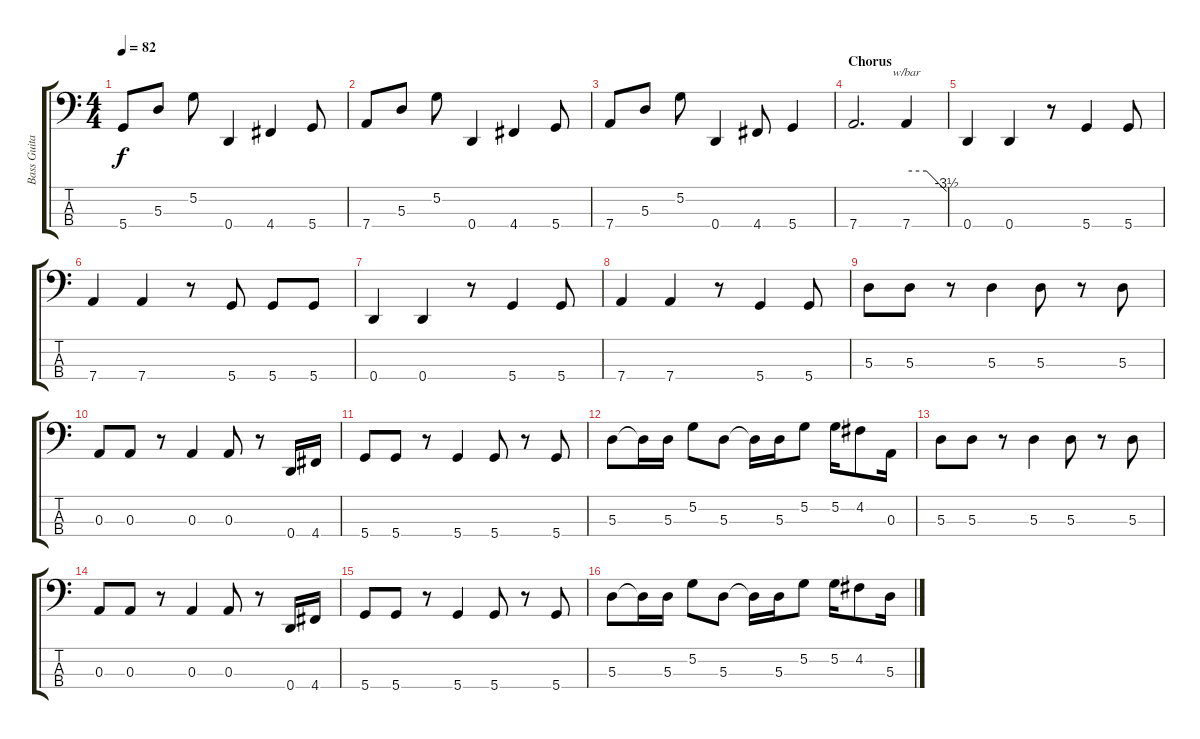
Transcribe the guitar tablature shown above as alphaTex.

\track ("Bass Guitar" "Bass Guita") {instrument electricbassfinger}
\staff {score tabs}
\tuning (G2 D2 A1 D1) {hide}
\ts (4 4)
\tempo 82
\clef f4
\ks c
5.4.8{dy f} 5.3.8 5.2.8 0.4.4 4.4.4 5.4.8 |
7.4.8 5.3.8 5.2.8 0.4.4 4.4.4 5.4.8 |
7.4.8 5.3.8 5.2.8 0.4.4 4.4.8 5.4.4 |
\section ("" "Chorus")
7.4.2{d} 7.4.4{tbe (custom default 0 0 30 0 60 -14)} |
0.4.4 0.4.4 r.8 5.4.4 5.4.8 |
7.4.4 7.4.4 r.8 5.4.8 5.4.8 5.4.8 |
0.4.4 0.4.4 r.8 5.4.4 5.4.8 |
7.4.4 7.4.4 r.8 5.4.4 5.4.8 |
5.3.8 5.3.8 r.8 5.3.4 5.3.8 r.8 5.3.8 |
0.3.8 0.3.8 r.8 0.3.4 0.3.8 r.8 0.4.16 4.4.16 |
5.4.8 5.4.8 r.8 5.4.4 5.4.8 r.8 5.4.8 |
5.3.8 5.3{t}.16 5.3.16 5.2.8 5.3.8 5.3{t}.16 5.3.16 5.2.8 5.2.16 4.2.8 0.3.16 |
5.3.8 5.3.8 r.8 5.3.4 5.3.8 r.8 5.3.8 |
0.3.8 0.3.8 r.8 0.3.4 0.3.8 r.8 0.4.16 4.4.16 |
5.4.8 5.4.8 r.8 5.4.4 5.4.8 r.8 5.4.8 |
5.3.8 5.3{t}.16 5.3.16 5.2.8 5.3.8 5.3{t}.16 5.3.16 5.2.8 5.2.16 4.2.8 5.3.16
